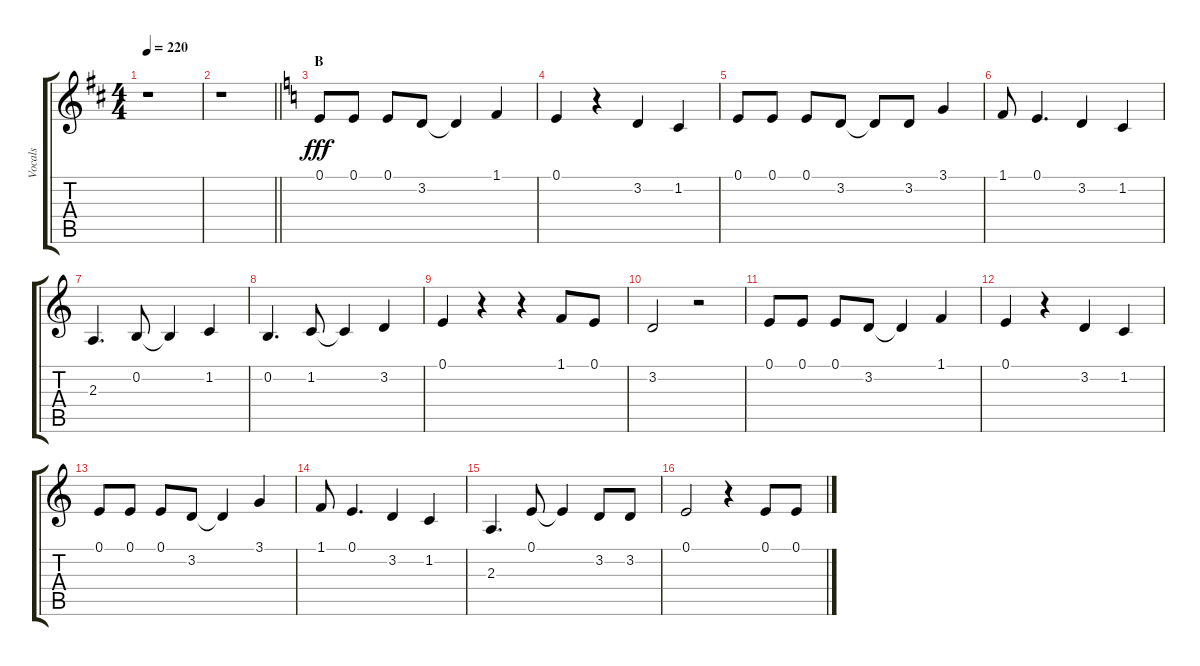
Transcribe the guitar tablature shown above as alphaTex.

\track ("Vocals" "Vocals") {instrument voiceoohs}
\staff {score tabs}
\tuning (E4 B3 G3 D3 A2 E2) {hide}
\ts (4 4)
\tempo 220
\clef g2
\ks d
r.1{dy fff} |
\barLineRight lightlight
r.1 |
\section ("" "B")
\ks c
0.1.8 0.1.8 0.1.8 3.2.8 3.2{t}.4 1.1.4 |
0.1.4 r.4 3.2.4 1.2.4 |
0.1.8 0.1.8 0.1.8 3.2.8 3.2{t}.8 3.2.8 3.1.4 |
1.1.8 0.1.4{d} 3.2.4 1.2.4 |
2.3.4{d} 0.2.8 0.2{t}.4 1.2.4 |
0.2.4{d} 1.2.8 1.2{t}.4 3.2.4 |
0.1.4 r.4 r.4 1.1.8 0.1.8 |
3.2.2 r.2 |
0.1.8 0.1.8 0.1.8 3.2.8 3.2{t}.4 1.1.4 |
0.1.4 r.4 3.2.4 1.2.4 |
0.1.8 0.1.8 0.1.8 3.2.8 3.2{t}.4 3.1.4 |
1.1.8 0.1.4{d} 3.2.4 1.2.4 |
2.3.4{d} 0.1.8 0.1{t}.4 3.2.8 3.2.8 |
0.1.2 r.4 0.1.8 0.1.8
